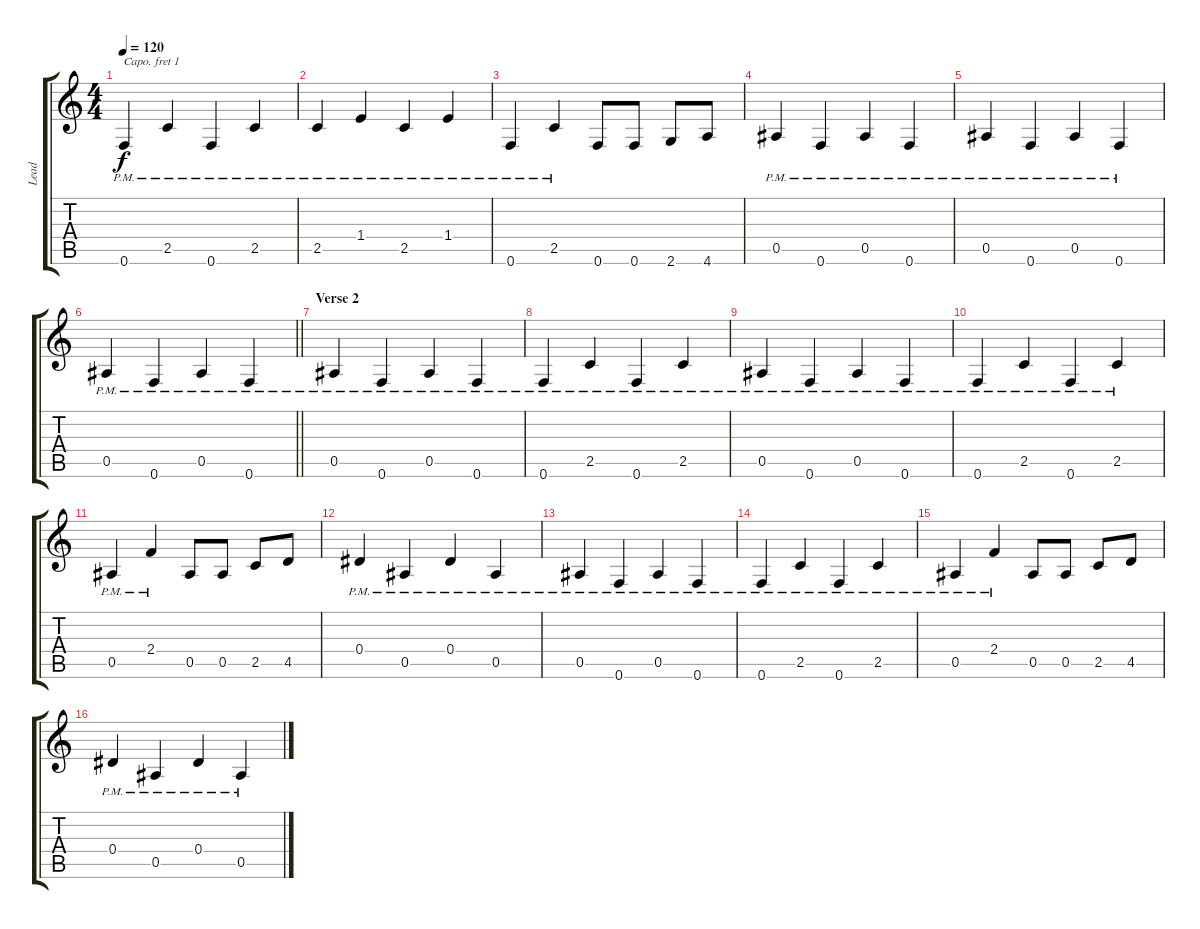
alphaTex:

\track ("Lead" "Lead") {instrument electricguitarmuted}
\staff {score tabs}
\capo 1
\tuning (E4 B3 G3 D3 A2 E2) {hide}
\ts (4 4)
\tempo 120
\clef g2
\ks c
0.6{pm}.4{dy f} 2.5{pm}.4 0.6{pm}.4 2.5{pm}.4 |
2.5{pm}.4 1.4{pm}.4 2.5{pm}.4 1.4{pm}.4 |
0.6{pm}.4 2.5{pm}.4 0.6.8 0.6.8 2.6.8 4.6.8 |
0.5{pm}.4 0.6{pm}.4 0.5{pm}.4 0.6{pm}.4 |
0.5{pm}.4 0.6{pm}.4 0.5{pm}.4 0.6{pm}.4 |
\barLineRight lightlight
0.5{pm}.4 0.6{pm}.4 0.5{pm}.4 0.6{pm}.4 |
\section ("" "Verse 2")
0.5{pm}.4 0.6{pm}.4 0.5{pm}.4 0.6{pm}.4 |
0.6{pm}.4 2.5{pm}.4 0.6{pm}.4 2.5{pm}.4 |
0.5{pm}.4 0.6{pm}.4 0.5{pm}.4 0.6{pm}.4 |
0.6{pm}.4 2.5{pm}.4 0.6{pm}.4 2.5{pm}.4 |
0.5{pm}.4 2.4{pm}.4 0.5.8 0.5.8 2.5.8 4.5.8 |
0.4{pm}.4 0.5{pm}.4 0.4{pm}.4 0.5{pm}.4 |
0.5{pm}.4 0.6{pm}.4 0.5{pm}.4 0.6{pm}.4 |
0.6{pm}.4 2.5{pm}.4 0.6{pm}.4 2.5{pm}.4 |
0.5{pm}.4 2.4{pm}.4 0.5.8 0.5.8 2.5.8 4.5.8 |
0.4{pm}.4 0.5{pm}.4 0.4{pm}.4 0.5{pm}.4
